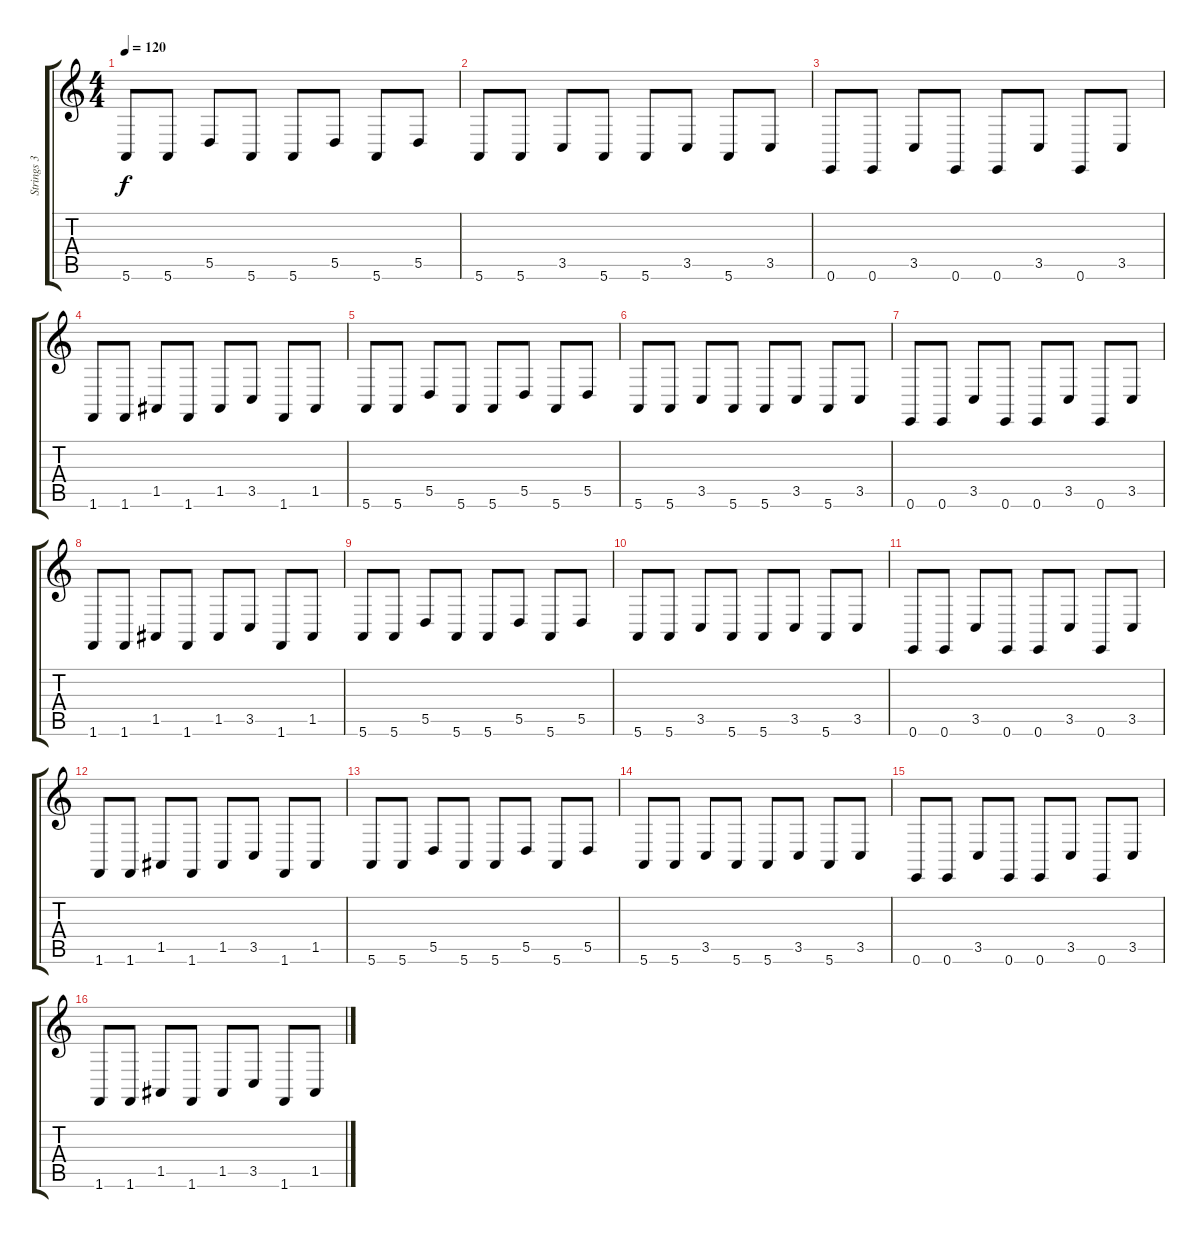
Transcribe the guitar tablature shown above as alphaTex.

\track ("Strings 3" "Strings 3") {instrument stringensemble1}
\staff {score tabs}
\tuning (E4 B3 G3 D3 A2 E2) {hide}
\ts (4 4)
\tempo 120
\clef g2
\ks c
5.6.8{dy f volume 14 instrument stringensemble1} 5.6.8 5.5.8 5.6.8 5.6.8 5.5.8 5.6.8 5.5.8 |
5.6.8 5.6.8 3.5.8 5.6.8 5.6.8 3.5.8 5.6.8 3.5.8 |
0.6.8 0.6.8 3.5.8 0.6.8 0.6.8 3.5.8 0.6.8 3.5.8 |
1.6.8 1.6.8 1.5.8 1.6.8 1.5.8 3.5.8 1.6.8 1.5.8 |
5.6.8{volume 14 instrument stringensemble1} 5.6.8 5.5.8 5.6.8 5.6.8 5.5.8 5.6.8 5.5.8 |
5.6.8 5.6.8 3.5.8 5.6.8 5.6.8 3.5.8 5.6.8 3.5.8 |
0.6.8 0.6.8 3.5.8 0.6.8 0.6.8 3.5.8 0.6.8 3.5.8 |
1.6.8 1.6.8 1.5.8 1.6.8 1.5.8 3.5.8 1.6.8 1.5.8 |
5.6.8{volume 14 instrument stringensemble1} 5.6.8 5.5.8 5.6.8 5.6.8 5.5.8 5.6.8 5.5.8 |
5.6.8 5.6.8 3.5.8 5.6.8 5.6.8 3.5.8 5.6.8 3.5.8 |
0.6.8 0.6.8 3.5.8 0.6.8 0.6.8 3.5.8 0.6.8 3.5.8 |
1.6.8 1.6.8 1.5.8 1.6.8 1.5.8 3.5.8 1.6.8 1.5.8 |
5.6.8{volume 14 instrument stringensemble1} 5.6.8 5.5.8 5.6.8 5.6.8 5.5.8 5.6.8 5.5.8 |
5.6.8 5.6.8 3.5.8 5.6.8 5.6.8 3.5.8 5.6.8 3.5.8 |
0.6.8 0.6.8 3.5.8 0.6.8 0.6.8 3.5.8 0.6.8 3.5.8 |
1.6.8 1.6.8 1.5.8 1.6.8 1.5.8 3.5.8 1.6.8 1.5.8
